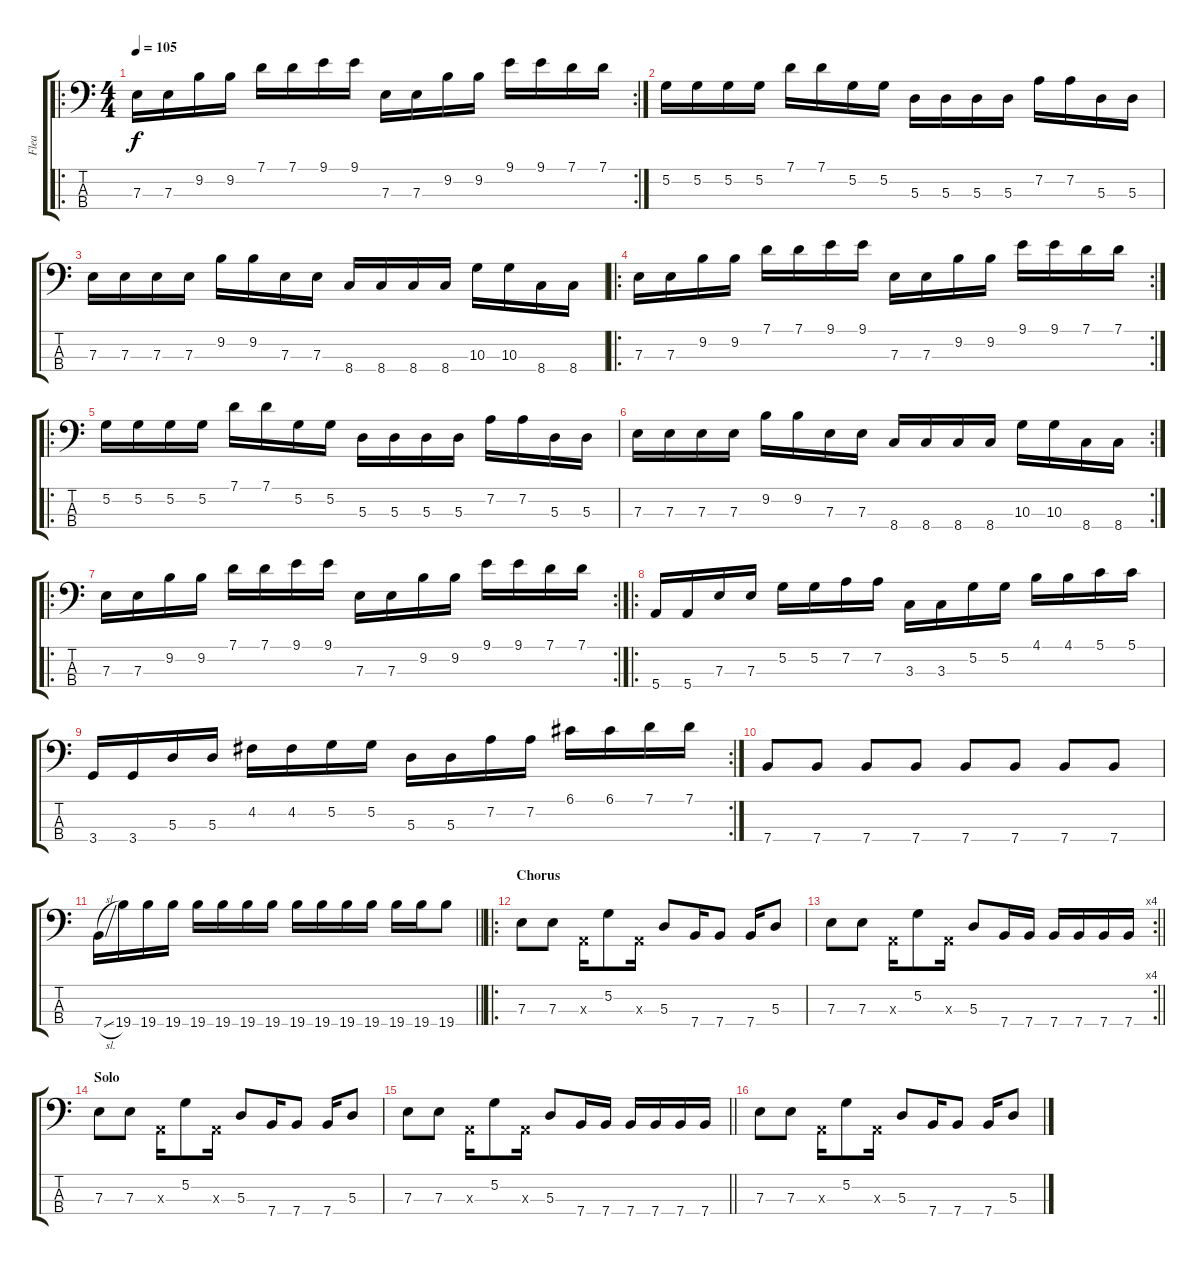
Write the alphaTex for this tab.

\track ("Flea" "Flea") {instrument electricbassfinger}
\staff {score tabs}
\tuning (G2 D2 A1 E1) {hide}
\ro
\rc 2
\ts (4 4)
\tempo 105
\clef f4
\ks c
7.3.16{dy f} 7.3.16 9.2.16 9.2.16 7.1.16 7.1.16 9.1.16 9.1.16 7.3.16 7.3.16 9.2.16 9.2.16 9.1.16 9.1.16 7.1.16 7.1.16 |
5.2.16 5.2.16 5.2.16 5.2.16 7.1.16 7.1.16 5.2.16 5.2.16 5.3.16 5.3.16 5.3.16 5.3.16 7.2.16 7.2.16 5.3.16 5.3.16 |
7.3.16 7.3.16 7.3.16 7.3.16 9.2.16 9.2.16 7.3.16 7.3.16 8.4.16 8.4.16 8.4.16 8.4.16 10.3.16 10.3.16 8.4.16 8.4.16 |
\ro
\rc 2
7.3.16 7.3.16 9.2.16 9.2.16 7.1.16 7.1.16 9.1.16 9.1.16 7.3.16 7.3.16 9.2.16 9.2.16 9.1.16 9.1.16 7.1.16 7.1.16 |
\ro
5.2.16 5.2.16 5.2.16 5.2.16 7.1.16 7.1.16 5.2.16 5.2.16 5.3.16 5.3.16 5.3.16 5.3.16 7.2.16 7.2.16 5.3.16 5.3.16 |
\rc 2
7.3.16 7.3.16 7.3.16 7.3.16 9.2.16 9.2.16 7.3.16 7.3.16 8.4.16 8.4.16 8.4.16 8.4.16 10.3.16 10.3.16 8.4.16 8.4.16 |
\ro
\rc 2
7.3.16 7.3.16 9.2.16 9.2.16 7.1.16 7.1.16 9.1.16 9.1.16 7.3.16 7.3.16 9.2.16 9.2.16 9.1.16 9.1.16 7.1.16 7.1.16 |
\ro
5.4.16 5.4.16 7.3.16 7.3.16 5.2.16 5.2.16 7.2.16 7.2.16 3.3.16 3.3.16 5.2.16 5.2.16 4.1.16 4.1.16 5.1.16 5.1.16 |
\rc 2
3.4.16 3.4.16 5.3.16 5.3.16 4.2.16 4.2.16 5.2.16 5.2.16 5.3.16 5.3.16 7.2.16 7.2.16 6.1.16 6.1.16 7.1.16 7.1.16 |
7.4.8 7.4.8 7.4.8 7.4.8 7.4.8 7.4.8 7.4.8 7.4.8 |
\barLineRight lightlight
7.4{sl}.16 19.4.16 19.4.16 19.4.16 19.4.16 19.4.16 19.4.16 19.4.16 19.4.16 19.4.16 19.4.16 19.4.16 19.4.16 19.4.16 19.4.8 |
\ro
\section ("" "Chorus")
7.3.8 7.3.8 0.3{x}.16 5.2.8 0.3{x}.16 5.3.8 7.4.16 7.4.8 7.4.16 5.3.8 |
\rc 4
\barLineRight lightlight
7.3.8 7.3.8 0.3{x}.16 5.2.8 0.3{x}.16 5.3.8 7.4.16 7.4.16 7.4.16 7.4.16 7.4.16 7.4.16 |
\section ("" "Solo")
7.3.8 7.3.8 0.3{x}.16 5.2.8 0.3{x}.16 5.3.8 7.4.16 7.4.8 7.4.16 5.3.8 |
\barLineRight lightlight
7.3.8 7.3.8 0.3{x}.16 5.2.8 0.3{x}.16 5.3.8 7.4.16 7.4.16 7.4.16 7.4.16 7.4.16 7.4.16 |
7.3.8 7.3.8 0.3{x}.16 5.2.8 0.3{x}.16 5.3.8 7.4.16 7.4.8 7.4.16 5.3.8
